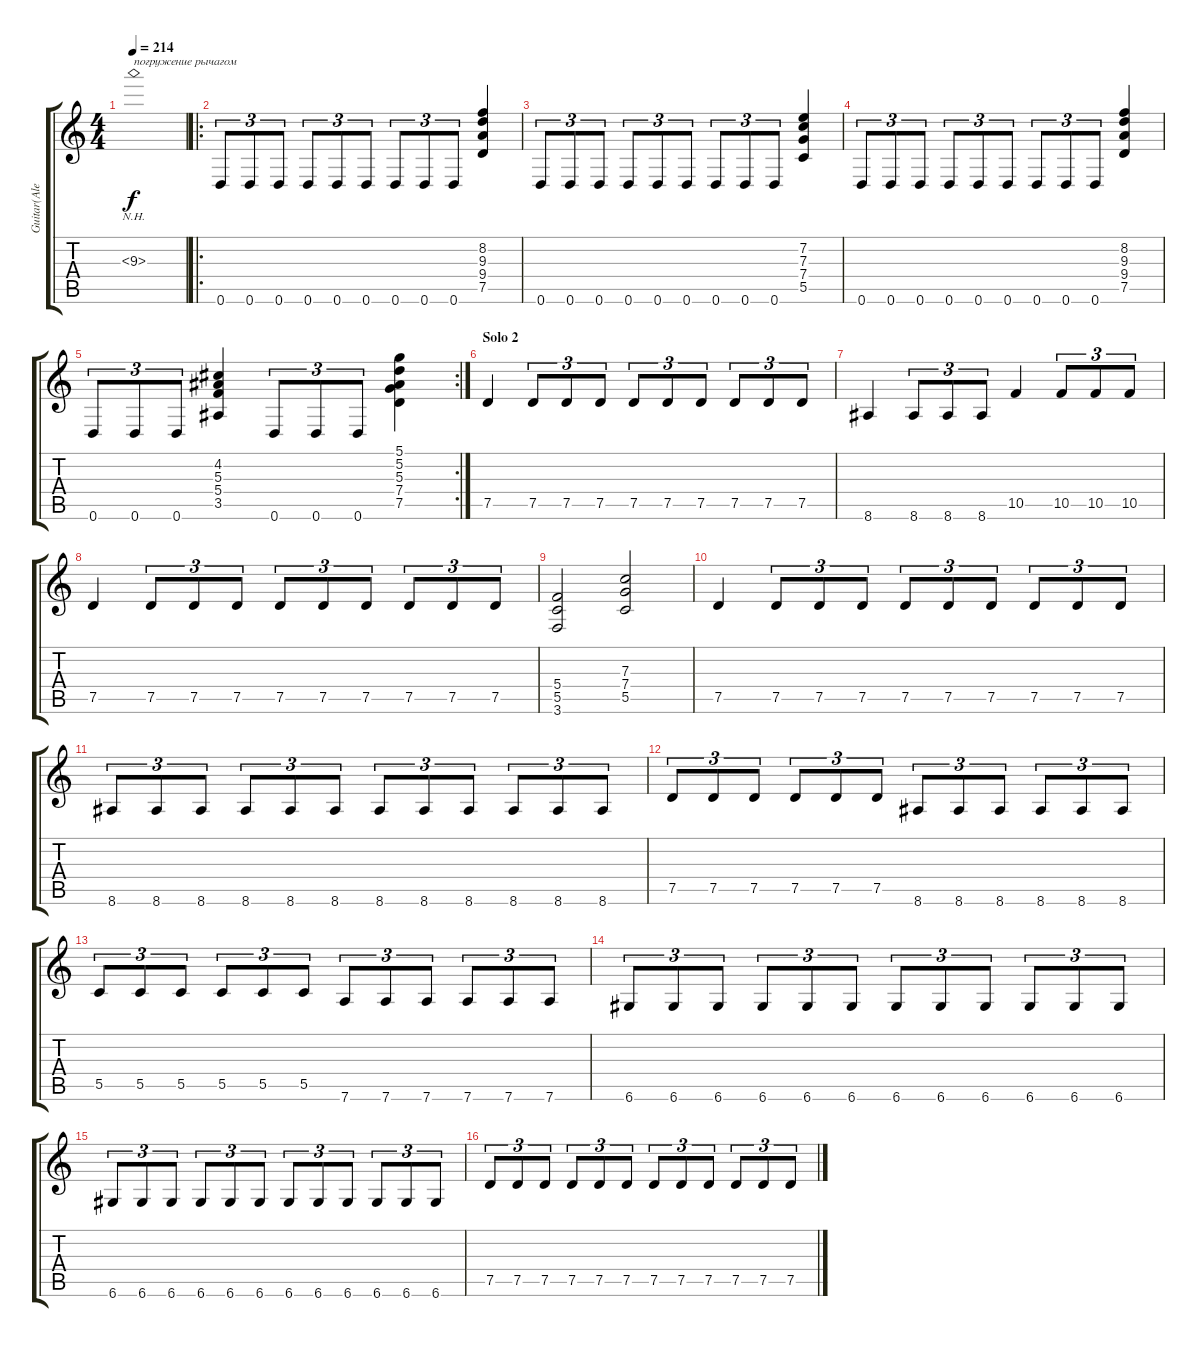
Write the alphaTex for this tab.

\track ("Guitar(Ale)" "Guitar(Ale") {instrument distortionguitar}
\staff {score tabs}
\tuning (D4 A3 F3 C3 G2 D2) {hide}
\ts (4 4)
\tempo 214
\clef g2
\ks c
9.3{nh}.1{txt "погружение рычагом" dy f} |
\ro
0.6.8{tu (3 2)} 0.6.8{tu (3 2)} 0.6.8{tu (3 2)} 0.6.8{tu (3 2)} 0.6.8{tu (3 2)} 0.6.8{tu (3 2)} 0.6.8{tu (3 2)} 0.6.8{tu (3 2)} 0.6.8{tu (3 2)} (8.2 9.3 9.4 7.5).4 |
0.6.8{tu (3 2)} 0.6.8{tu (3 2)} 0.6.8{tu (3 2)} 0.6.8{tu (3 2)} 0.6.8{tu (3 2)} 0.6.8{tu (3 2)} 0.6.8{tu (3 2)} 0.6.8{tu (3 2)} 0.6.8{tu (3 2)} (7.2 7.3 7.4 5.5).4 |
0.6.8{tu (3 2)} 0.6.8{tu (3 2)} 0.6.8{tu (3 2)} 0.6.8{tu (3 2)} 0.6.8{tu (3 2)} 0.6.8{tu (3 2)} 0.6.8{tu (3 2)} 0.6.8{tu (3 2)} 0.6.8{tu (3 2)} (8.2 9.3 9.4 7.5).4 |
\rc 2
0.6.8{tu (3 2)} 0.6.8{tu (3 2)} 0.6.8{tu (3 2)} (4.2 5.3 5.4 3.5).4 0.6.8{tu (3 2)} 0.6.8{tu (3 2)} 0.6.8{tu (3 2)} (5.1 5.2 5.3 7.4 7.5).4 |
\section ("" "Solo 2")
7.5.4 7.5.8{tu (3 2)} 7.5.8{tu (3 2)} 7.5.8{tu (3 2)} 7.5.8{tu (3 2)} 7.5.8{tu (3 2)} 7.5.8{tu (3 2)} 7.5.8{tu (3 2)} 7.5.8{tu (3 2)} 7.5.8{tu (3 2)} |
8.6.4 8.6.8{tu (3 2)} 8.6.8{tu (3 2)} 8.6.8{tu (3 2)} 10.5.4 10.5.8{tu (3 2)} 10.5.8{tu (3 2)} 10.5.8{tu (3 2)} |
7.5.4 7.5.8{tu (3 2)} 7.5.8{tu (3 2)} 7.5.8{tu (3 2)} 7.5.8{tu (3 2)} 7.5.8{tu (3 2)} 7.5.8{tu (3 2)} 7.5.8{tu (3 2)} 7.5.8{tu (3 2)} 7.5.8{tu (3 2)} |
(5.4 5.5 3.6).2 (7.3 7.4 5.5).2 |
7.5.4 7.5.8{tu (3 2)} 7.5.8{tu (3 2)} 7.5.8{tu (3 2)} 7.5.8{tu (3 2)} 7.5.8{tu (3 2)} 7.5.8{tu (3 2)} 7.5.8{tu (3 2)} 7.5.8{tu (3 2)} 7.5.8{tu (3 2)} |
8.6.8{tu (3 2)} 8.6.8{tu (3 2)} 8.6.8{tu (3 2)} 8.6.8{tu (3 2)} 8.6.8{tu (3 2)} 8.6.8{tu (3 2)} 8.6.8{tu (3 2)} 8.6.8{tu (3 2)} 8.6.8{tu (3 2)} 8.6.8{tu (3 2)} 8.6.8{tu (3 2)} 8.6.8{tu (3 2)} |
7.5.8{tu (3 2)} 7.5.8{tu (3 2)} 7.5.8{tu (3 2)} 7.5.8{tu (3 2)} 7.5.8{tu (3 2)} 7.5.8{tu (3 2)} 8.6.8{tu (3 2)} 8.6.8{tu (3 2)} 8.6.8{tu (3 2)} 8.6.8{tu (3 2)} 8.6.8{tu (3 2)} 8.6.8{tu (3 2)} |
5.5.8{tu (3 2)} 5.5.8{tu (3 2)} 5.5.8{tu (3 2)} 5.5.8{tu (3 2)} 5.5.8{tu (3 2)} 5.5.8{tu (3 2)} 7.6.8{tu (3 2)} 7.6.8{tu (3 2)} 7.6.8{tu (3 2)} 7.6.8{tu (3 2)} 7.6.8{tu (3 2)} 7.6.8{tu (3 2)} |
6.6.8{tu (3 2)} 6.6.8{tu (3 2)} 6.6.8{tu (3 2)} 6.6.8{tu (3 2)} 6.6.8{tu (3 2)} 6.6.8{tu (3 2)} 6.6.8{tu (3 2)} 6.6.8{tu (3 2)} 6.6.8{tu (3 2)} 6.6.8{tu (3 2)} 6.6.8{tu (3 2)} 6.6.8{tu (3 2)} |
6.6.8{tu (3 2)} 6.6.8{tu (3 2)} 6.6.8{tu (3 2)} 6.6.8{tu (3 2)} 6.6.8{tu (3 2)} 6.6.8{tu (3 2)} 6.6.8{tu (3 2)} 6.6.8{tu (3 2)} 6.6.8{tu (3 2)} 6.6.8{tu (3 2)} 6.6.8{tu (3 2)} 6.6.8{tu (3 2)} |
7.5.8{tu (3 2)} 7.5.8{tu (3 2)} 7.5.8{tu (3 2)} 7.5.8{tu (3 2)} 7.5.8{tu (3 2)} 7.5.8{tu (3 2)} 7.5.8{tu (3 2)} 7.5.8{tu (3 2)} 7.5.8{tu (3 2)} 7.5.8{tu (3 2)} 7.5.8{tu (3 2)} 7.5.8{tu (3 2)}
